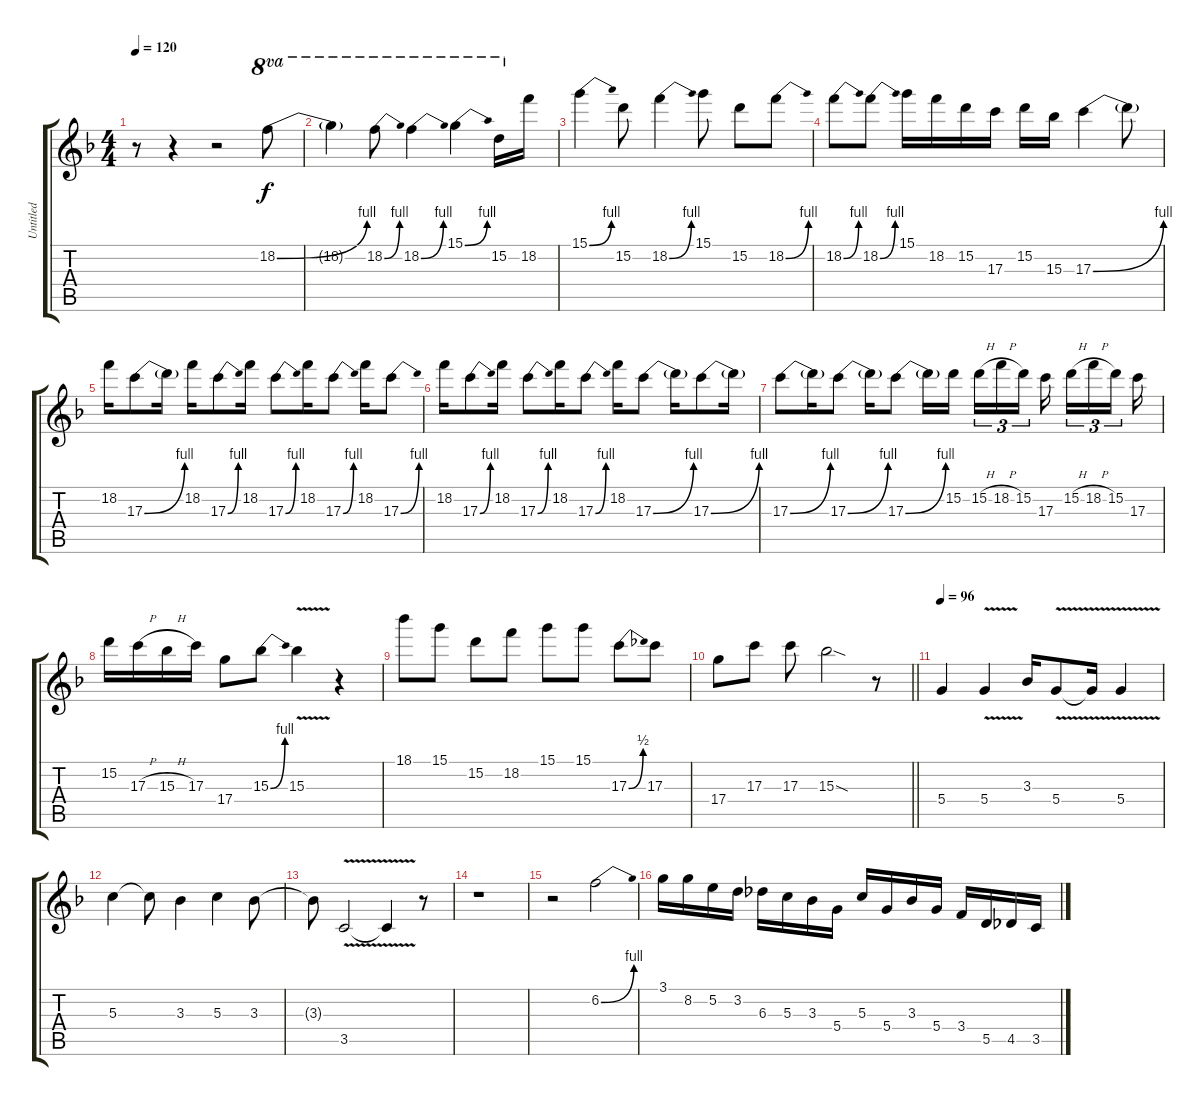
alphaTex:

\track ("Untitled" "Untitled") {instrument distortionguitar}
\staff {score tabs}
\tuning (E4 B3 G3 D3 A2 E2) {hide}
\ts (4 4)
\tempo 120
\clef g2
\ks f
r.8{dy f} r.4 r.2 18.2{be (bend 0 0 60 4)}.8{ot 8va} |
18.2{t}.4{ot 8va} 18.2{be (bend 0 0 60 4)}.8{ot 8va} 18.2{be (bend 0 0 60 4)}.4{ot 8va} 15.1{be (bend 0 0 60 4)}.4{ot 8va} 15.2.16{ot 8va} 18.2.16 |
15.1{be (bend 0 0 60 4)}.4 15.2.8 18.2{be (bend 0 0 60 4)}.4 15.1.8 15.2.8 18.2{be (bend 0 0 60 4)}.8 |
18.2{be (bend 0 0 60 4)}.8 18.2{be (bend 0 0 60 4)}.8 15.1.16 18.2.16 15.2.16 17.3.16 15.2.16 15.3.16 17.3{be (bend 0 0 60 4)}.4 17.3{t}.8 |
18.2.16 17.3{be (bend 0 0 60 4)}.8 17.3{t}.16 18.2.16 17.3{be (bend 0 0 60 4)}.8 18.2.16 17.3{be (bend 0 0 60 4)}.8 18.2.16 17.3{be (bend 0 0 60 4)}.8 18.2.16 17.3{be (bend 0 0 60 4)}.8 |
18.2.16 17.3{be (bend 0 0 60 4)}.8 18.2.16 17.3{be (bend 0 0 60 4)}.8 18.2.16 17.3{be (bend 0 0 60 4)}.8 18.2.16 17.3{be (bend 0 0 60 4)}.8 17.3{t}.16 17.3{be (bend 0 0 60 4)}.8 17.3{t}.16 |
17.3{be (bend 0 0 60 4)}.8 17.3{t}.16 17.3{be (bend 0 0 60 4)}.8 17.3{t}.16 17.3{be (bend 0 0 60 4)}.8 17.3{t}.16 15.2.16{beam splitsecondary} 15.2{h}.16{tu (3 2)} 18.2{h}.16{tu (3 2)} 15.2.16{tu (3 2)} 17.3.16{beam splitsecondary} 15.2{h}.16{tu (3 2)} 18.2{h}.16{tu (3 2)} 15.2.16{tu (3 2) beam splitsecondary} 17.3.16 |
15.2.16 17.3{h}.16 15.3{h}.16 17.3.16 17.4.8 15.3{be (bend 0 0 60 4)}.8 15.3{v}.4 r.4 |
18.1.8 15.1.8 15.2.8 18.2.8 15.1.8 15.1.8 17.3{be (bend 0 0 60 2)}.8 17.3.8 |
\barLineRight lightlight
17.4.8 17.3.8 17.3.8 15.3{sod}.2 r.8 |
\tempo 96
5.4.4 5.4{v}.4 3.3.16 5.4{v}.8 5.4{v t}.16 5.4{v}.4 |
5.3.4 5.3{t}.8 3.3.4 5.3.4 3.3.8 |
3.3{t}.8 3.5{v}.2 3.5{v t}.4 r.8 |
r.1 |
r.2 6.2{be (bend 0 0 60 4)}.2 |
3.1.16 8.2.16 5.2.16 3.2.16 6.3.16 5.3.16 3.3.16 5.4.16 5.3.16 5.4.16 3.3.16 5.4.16 3.4.16 5.5.16 4.5.16 3.5{sl}.16
